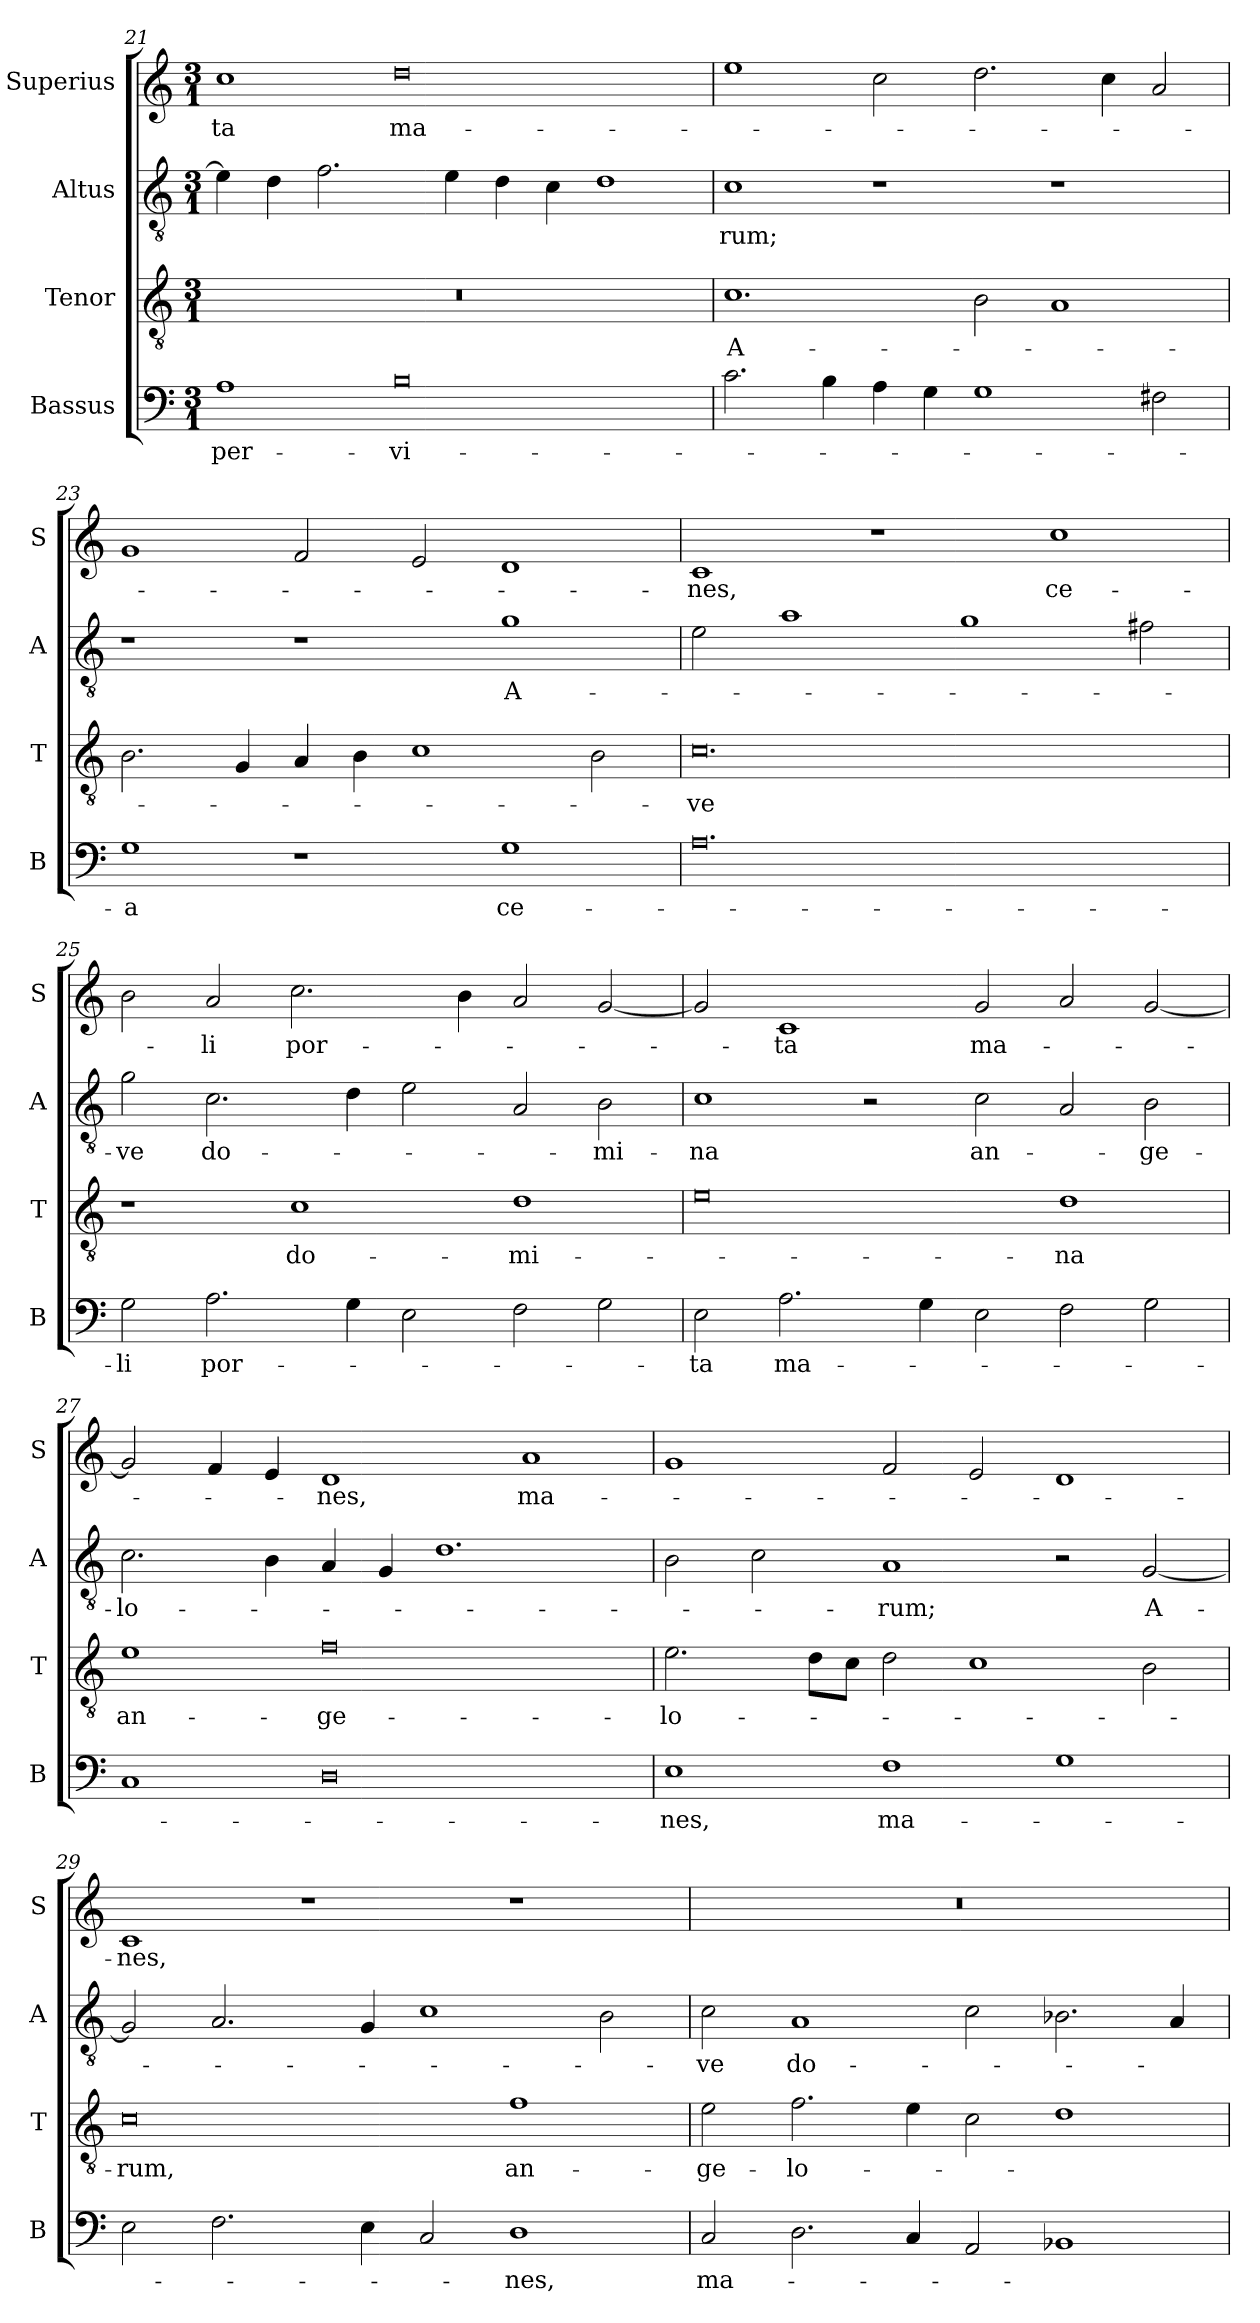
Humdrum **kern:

**kern	**text	**kern	**text	**kern	**text	**kern	**text
*part4	*part4	*part3	*part3	*part2	*part2	*part1	*part1
*staff4	*staff4	*staff3	*staff3	*staff2	*staff2	*staff1	*staff1
*I"Bassus	*	*I"Tenor	*	*I"Altus	*	*I"Superius	*
*I'B	*	*I'T	*	*I'A	*	*I'S	*
*clefF4	*	*clefGv2	*	*clefGv2	*	*clefG2	*
*k[]	*	*k[]	*	*k[]	*	*k[]	*
*M3/1	*	*M3/1	*	*M3/1	*	*M3/1	*
=21	=21	=21	=21	=21	=21	=21	=21
1A	per-	0.r	.	4e\]	.	1cc	-ta
.	.	.	.	4d\	.	.	.
.	.	.	.	2.f\	.	.	.
0B	-vi-	.	.	.	.	0dd	ma-
.	.	.	.	4e\	.	.	.
.	.	.	.	4d\	.	.	.
.	.	.	.	4c\	.	.	.
.	.	.	.	1d	.	.	.
=22	=22	=22	=22	=22	=22	=22	=22
2.c\	.	1.c	A-	1c	-rum;	1ee	.
4B\	.	.	.	.	.	.	.
4A\	.	.	.	1r	.	2cc\	.
4G\	.	.	.	.	.	.	.
1G	.	2B\	.	.	.	2.dd\	.
.	.	1A	.	1r	.	.	.
.	.	.	.	.	.	4cc\	.
2F#X\	.	.	.	.	.	2a/	.
=23	=23	=23	=23	=23	=23	=23	=23
1G	-a	2.B\	.	1r	.	1g	.
.	.	4G/	.	.	.	.	.
1r	.	4A/	.	1r	.	2f/	.
.	.	4B\	.	.	.	.	.
.	.	1c	.	.	.	2e/	.
1G	ce-	.	.	1g	A-	1d	.
.	.	2B\	.	.	.	.	.
=24	=24	=24	=24	=24	=24	=24	=24
0.A	.	0.c	-ve	2e\	.	1c	-nes,
.	.	.	.	1a	.	.	.
.	.	.	.	.	.	1r	.
.	.	.	.	1g	.	.	.
.	.	.	.	.	.	1cc	ce-
.	.	.	.	2f#X\	.	.	.
=25	=25	=25	=25	=25	=25	=25	=25
2G\	-li	1r	.	2g\	-ve	2b\	.
2.A\	por-	.	.	2.c\	do-	2a/	-li
.	.	1c	do-	.	.	2.cc\	por-
4G\	.	.	.	4d\	.	.	.
2E\	.	.	.	2e\	.	.	.
.	.	.	.	.	.	4b\	.
2F\	.	1d	-mi-	2A/	.	2a/	.
2G\	.	.	.	2B\	-mi-	[2g/	.
=26	=26	=26	=26	=26	=26	=26	=26
2E\	-ta	0e	.	1c	-na	2g/]	.
2.A\	ma-	.	.	.	.	1c	-ta
.	.	.	.	2r	.	.	.
4G\	.	.	.	.	.	.	.
2E\	.	.	.	2c\	an-	2g/	ma-
2F\	.	1d	-na	2A/	.	2a/	.
2G\	.	.	.	2B\	-ge-	[2g/	.
=27	=27	=27	=27	=27	=27	=27	=27
1C	.	1e	an-	2.c\	-lo-	2g/]	.
.	.	.	.	.	.	4f/	.
.	.	.	.	4B\	.	4e/	.
0D	.	0f	-ge-	4A/	.	1d	-nes,
.	.	.	.	4G/	.	.	.
.	.	.	.	1.d	.	.	.
.	.	.	.	.	.	1a	ma-
=28	=28	=28	=28	=28	=28	=28	=28
1E	-nes,	2.e\	-lo-	2B\	.	1g	.
.	.	.	.	2c\	.	.	.
.	.	8d\L	.	.	.	.	.
.	.	8c\J	.	.	.	.	.
1F	ma-	2d\	.	1A	-rum;	2f/	.
.	.	1c	.	.	.	2e/	.
1G	.	.	.	2r	.	1d	.
.	.	2B\	.	[2G/	A-	.	.
=29	=29	=29	=29	=29	=29	=29	=29
2E\	.	0c	-rum,	2G/]	.	1c	-nes,
2.F\	.	.	.	2.A/	.	.	.
.	.	.	.	.	.	1r	.
4E\	.	.	.	4G/	.	.	.
2C/	.	.	.	1c	.	.	.
1D	-nes,	1f	an-	.	.	1r	.
.	.	.	.	2B\	.	.	.
=30	=30	=30	=30	=30	=30	=30	=30
2C/	ma-	2e\	-ge-	2c\	-ve	0.r	.
2.D\	.	2.f\	-lo-	1A	do-	.	.
4C/	.	4e\	.	.	.	.	.
2AA/	.	2c\	.	2c\	.	.	.
1BB-X	.	1d	.	2.B-X\	.	.	.
.	.	.	.	4A/	.	.	.
=	=	=	=	=	=	=	=
*-	*-	*-	*-	*-	*-	*-	*-
